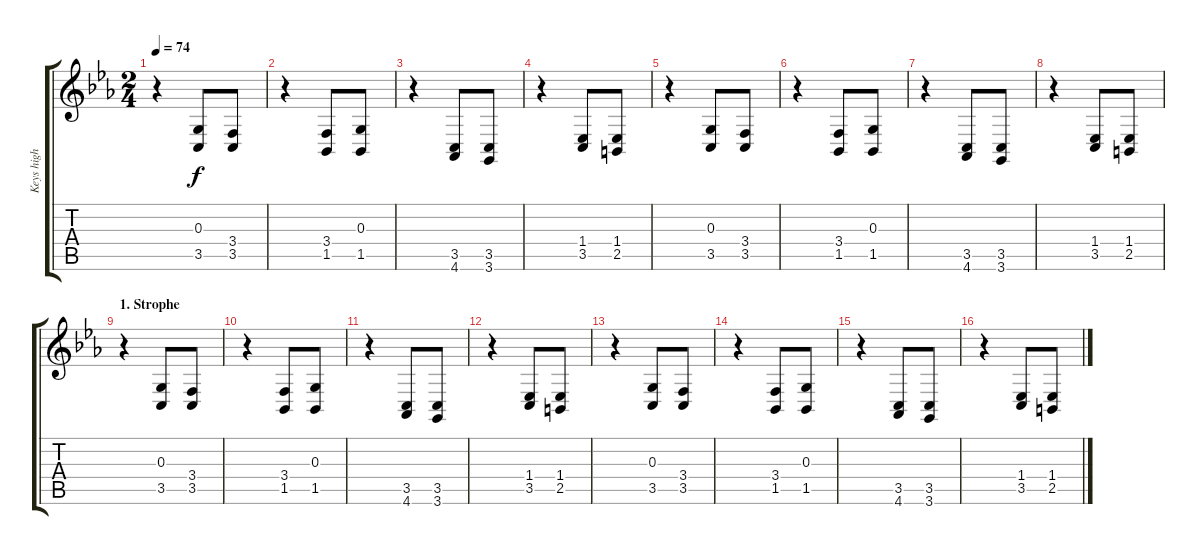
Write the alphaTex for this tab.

\track ("Keys high" "Keys high") {instrument stringensemble1}
\staff {score tabs}
\tuning (E4 B3 G3 D3 A2 E2) {hide}
\ts (2 4)
\tempo 74
\clef g2
\ks eb
r.4{dy f instrument stringensemble1} (0.3 3.5).8 (3.4 3.5).8 |
r.4 (3.4 1.5).8 (0.3 1.5).8 |
r.4 (3.5 4.6).8 (3.5 3.6).8 |
r.4 (1.4 3.5).8 (1.4 2.5).8 |
r.4 (0.3 3.5).8 (3.4 3.5).8 |
r.4 (3.4 1.5).8 (0.3 1.5).8 |
r.4 (3.5 4.6).8 (3.5 3.6).8 |
r.4 (1.4 3.5).8 (1.4 2.5).8 |
\section ("" "1. Strophe")
r.4 (0.3 3.5).8 (3.4 3.5).8 |
r.4 (3.4 1.5).8 (0.3 1.5).8 |
r.4 (3.5 4.6).8 (3.5 3.6).8 |
r.4 (1.4 3.5).8 (1.4 2.5).8 |
r.4 (0.3 3.5).8 (3.4 3.5).8 |
r.4 (3.4 1.5).8 (0.3 1.5).8 |
r.4 (3.5 4.6).8 (3.5 3.6).8 |
r.4 (1.4 3.5).8 (1.4 2.5).8
